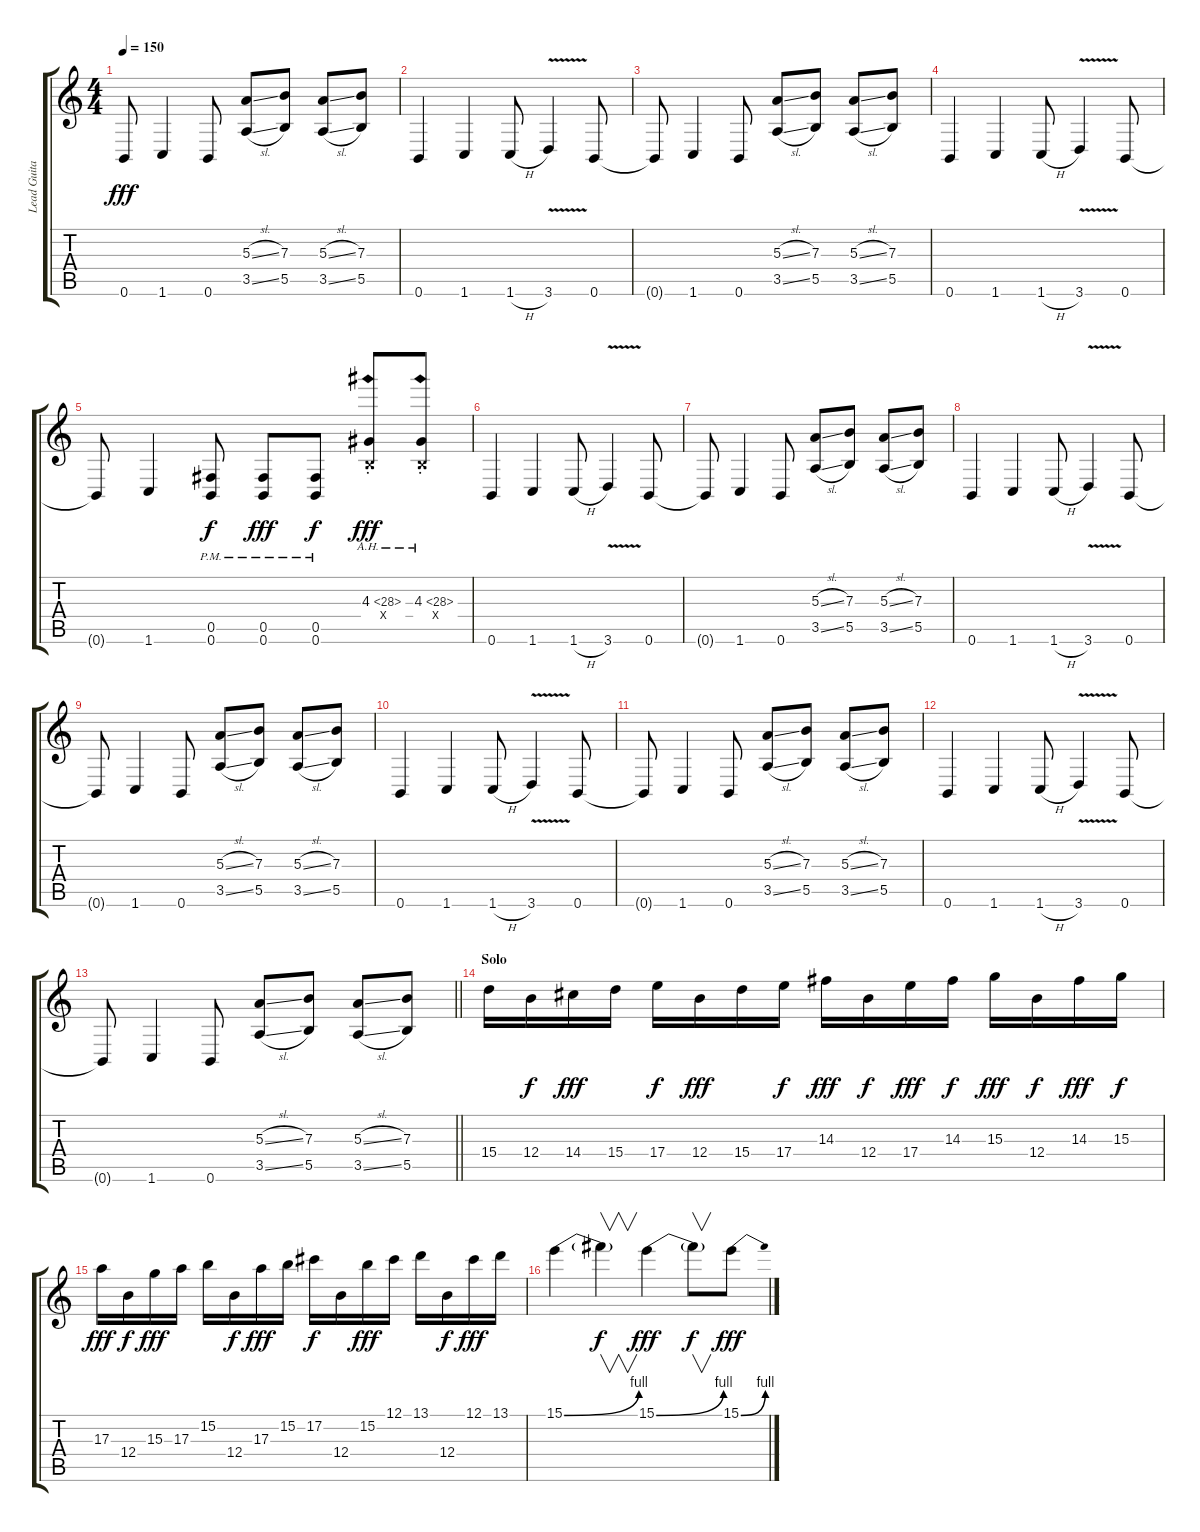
\track ("Lead Guitar" "Lead Guita") {instrument distortionguitar}
\staff {score tabs}
\tuning (Db4 Ab3 E3 B2 Gb2 B1) {hide}
\ts (4 4)
\tempo 150
\clef g2
\ks c
0.6{t}.8{dy fff} 1.6.4 0.6.8 (5.3{sl} 3.5{sl}).8 (7.3 5.5).8 (5.3{sl} 3.5{sl}).8 (7.3 5.5).8 |
0.6.4 1.6.4 1.6{h}.8 3.6{v}.4 0.6.8 |
0.6{t}.8 1.6.4 0.6.8 (5.3{sl} 3.5{sl}).8 (7.3 5.5).8 (5.3{sl} 3.5{sl}).8 (7.3 5.5).8 |
0.6.4 1.6.4 1.6{h}.8 3.6{v}.4 0.6.8 |
0.6{t}.8 1.6.4 (0.5{pm} 0.6{pm}).8{dy f} (0.5{pm} 0.6{pm}).8{dy fff} (0.5{pm} 0.6{pm}).8{dy f} (4.3{ah 24 st} 0.4{x}).8{dy fff} (4.3{ah 24 st} 0.4{x}).8 |
0.6.4 1.6.4 1.6{h}.8 3.6{v}.4 0.6.8 |
0.6{t}.8 1.6.4 0.6.8 (5.3{sl} 3.5{sl}).8 (7.3 5.5).8 (5.3{sl} 3.5{sl}).8 (7.3 5.5).8 |
0.6.4 1.6.4 1.6{h}.8 3.6{v}.4 0.6.8 |
0.6{t}.8 1.6.4 0.6.8 (5.3{sl} 3.5{sl}).8 (7.3 5.5).8 (5.3{sl} 3.5{sl}).8 (7.3 5.5).8 |
0.6.4 1.6.4 1.6{h}.8 3.6{v}.4 0.6.8 |
0.6{t}.8 1.6.4 0.6.8 (5.3{sl} 3.5{sl}).8 (7.3 5.5).8 (5.3{sl} 3.5{sl}).8 (7.3 5.5).8 |
0.6.4 1.6.4 1.6{h}.8 3.6{v}.4 0.6.8 |
\barLineRight lightlight
0.6{t}.8 1.6.4 0.6.8 (5.3{sl} 3.5{sl}).8 (7.3 5.5).8 (5.3{sl} 3.5{sl}).8 (7.3 5.5).8 |
\section ("" "Solo")
15.4.16{volume 16 balance 8 instrument distortionguitar} 12.4.16{dy f} 14.4.16{dy fff} 15.4.16 17.4.16{dy f} 12.4.16{dy fff} 15.4.16 17.4.16{dy f} 14.3.16{dy fff} 12.4.16{dy f} 17.4.16{dy fff} 14.3.16{dy f} 15.3.16{dy fff} 12.4.16{dy f} 14.3.16{dy fff} 15.3.16{dy f} |
17.3.16{dy fff} 12.4.16{dy f} 15.3.16{dy fff} 17.3.16 15.2.16 12.4.16{dy f} 17.3.16{dy fff} 15.2.16 17.2.16{dy f} 12.4.16 15.2.16{dy fff} 12.1.16 13.1.16 12.4.16{dy f} 12.1.16{dy fff} 13.1.16 |
15.1{be (bend 0 0 60 4)}.4 15.1{t}.4{v dy f} 15.1{be (bend 0 0 60 4)}.4{dy fff} 15.1{t}.8{v dy f} 15.1{be (bend 0 0 60 4)}.8{dy fff}
